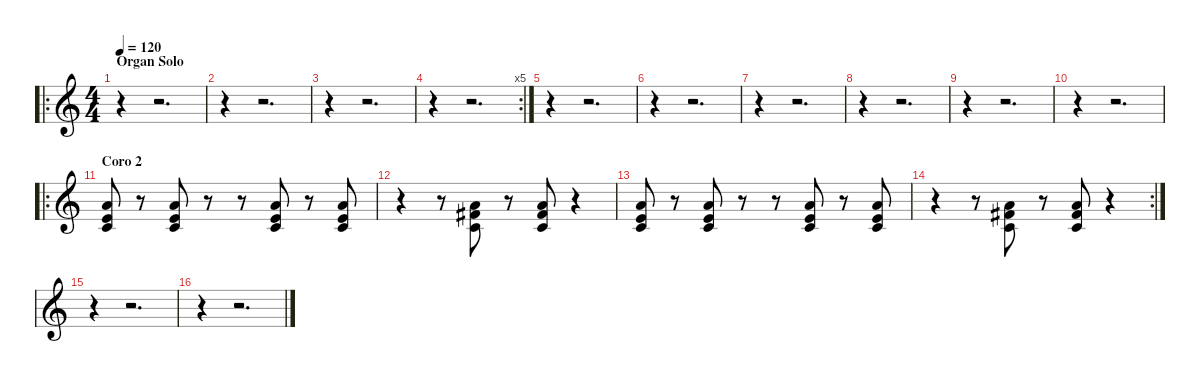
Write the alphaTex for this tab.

\defaultSystemsLayout 4
\hideDynamics
\bracketExtendMode nobrackets
\singleTrackTrackNamePolicy hidden
\multiTrackTrackNamePolicy hidden
\firstSystemTrackNameMode fullname
\firstSystemTrackNameOrientation horizontal
\otherSystemsTrackNameOrientation horizontal
\track ("Keyboard 2" "el.pno.") {instrument electricpiano1}
\staff {score}
\tuning (E4 B3 G3 D3 A2 E2)
\ro
\ts (4 4)
\section ("" "Organ Solo")
\tempo 120
\clef g2
\ks c
r.4{dy f beam Down} r.2{d beam Down} |
r.4{beam Down} r.2{d beam Down} |
r.4{beam Down} r.2{d beam Down} |
\rc 5
r.4{beam Down} r.2{d beam Down} |
r.4{beam Down} r.2{d beam Down} |
r.4{beam Down} r.2{d beam Down} |
r.4{beam Down} r.2{d beam Down} |
r.4{beam Down} r.2{d beam Down} |
r.4{beam Down} r.2{d beam Down} |
r.4{beam Down} r.2{d beam Down} |
\ro
\section ("" "Coro 2")
(5.1 5.2 5.3).8{beam Up} r.8{beam Up} (5.1 5.2 5.3).8{beam Up} r.8{beam Up} r.8{beam Up} (5.1 5.2 5.3).8{beam Up} r.8{beam Up} (5.1 5.2 5.3).8{beam Up} |
r.4{beam Down} r.8{beam Down} (5.1 7.2{acc #} 5.3).8{beam Up} r.8{beam Up} (5.1 7.2{acc #} 5.3).8{beam Up} r.4{beam Up} |
(5.1 5.2 5.3).8{beam Up} r.8{beam Up} (5.1 5.2 5.3).8{beam Up} r.8{beam Up} r.8{beam Up} (5.1 5.2 5.3).8{beam Up} r.8{beam Up} (5.1 5.2 5.3).8{beam Up} |
\rc 2
r.4{beam Down} r.8{beam Down} (5.1 7.2{acc #} 5.3).8{beam Up} r.8{beam Up} (5.1 7.2{acc #} 5.3).8{beam Up} r.4{beam Up} |
r.4{beam Down} r.2{d beam Down} |
r.4{beam Down} r.2{d beam Down}
